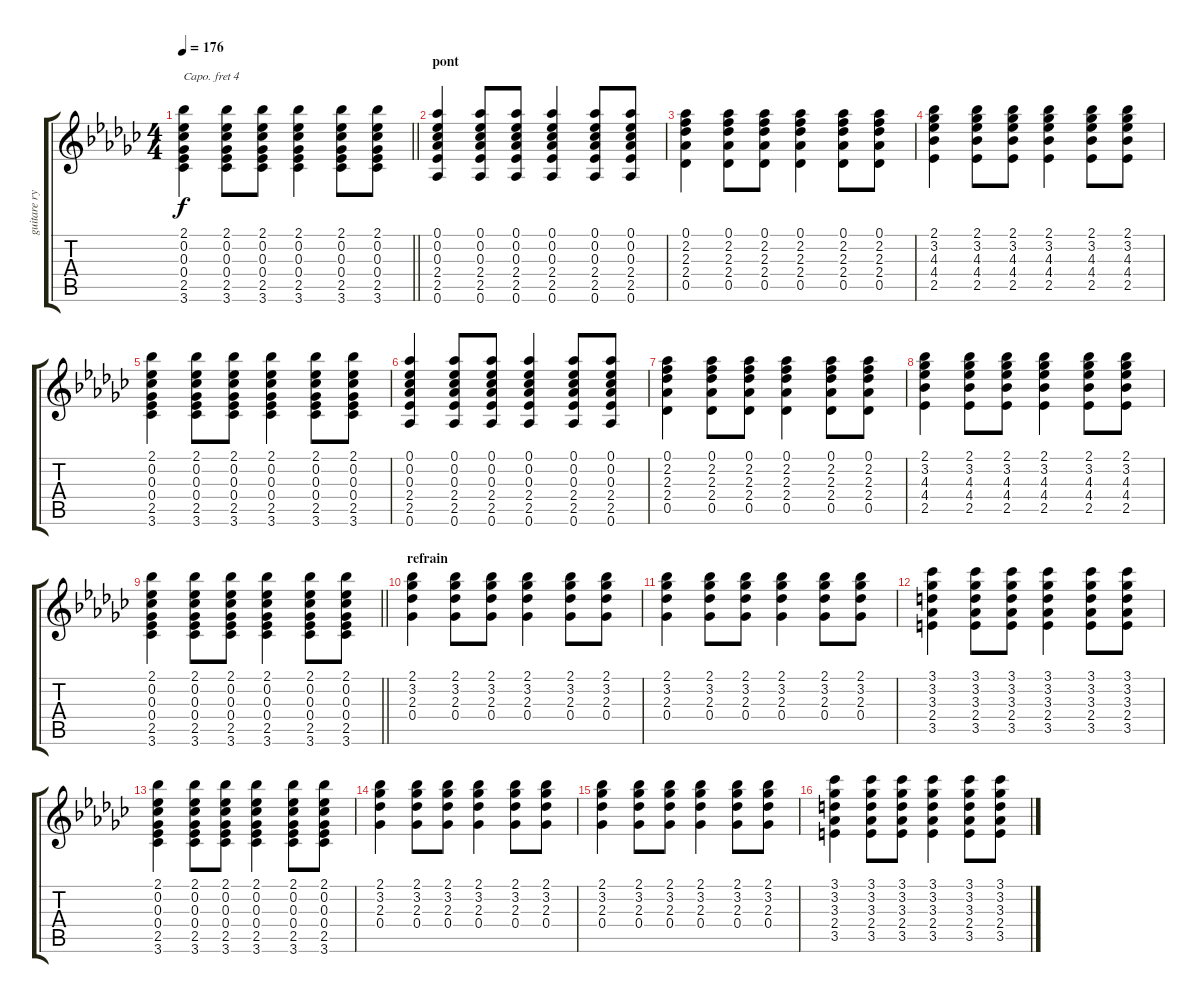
\track ("guitare rythmique" "guitare ry") {instrument electricguitarclean}
\staff {score tabs}
\capo 4
\tuning (E4 B3 G3 D3 A2 E2) {hide}
\ts (4 4)
\tempo 176
\clef g2
\barLineRight lightlight
\ks gb
(2.1 0.2 0.3 0.4 2.5 3.6).4{dy f} (2.1 0.2 0.3 0.4 2.5 3.6).8 (2.1 0.2 0.3 0.4 2.5 3.6).8 (2.1 0.2 0.3 0.4 2.5 3.6).4 (2.1 0.2 0.3 0.4 2.5 3.6).8 (2.1 0.2 0.3 0.4 2.5 3.6).8 |
\section ("" "pont")
(0.1 0.2 0.3 2.4 2.5 0.6).4 (0.1 0.2 0.3 2.4 2.5 0.6).8 (0.1 0.2 0.3 2.4 2.5 0.6).8 (0.1 0.2 0.3 2.4 2.5 0.6).4 (0.1 0.2 0.3 2.4 2.5 0.6).8 (0.1 0.2 0.3 2.4 2.5 0.6).8 |
(0.1 2.2 2.3 2.4 0.5).4 (0.1 2.2 2.3 2.4 0.5).8 (0.1 2.2 2.3 2.4 0.5).8 (0.1 2.2 2.3 2.4 0.5).4 (0.1 2.2 2.3 2.4 0.5).8 (0.1 2.2 2.3 2.4 0.5).8 |
(2.1 3.2 4.3 4.4 2.5).4 (2.1 3.2 4.3 4.4 2.5).8 (2.1 3.2 4.3 4.4 2.5).8 (2.1 3.2 4.3 4.4 2.5).4 (2.1 3.2 4.3 4.4 2.5).8 (2.1 3.2 4.3 4.4 2.5).8 |
(2.1 0.2 0.3 0.4 2.5 3.6).4 (2.1 0.2 0.3 0.4 2.5 3.6).8 (2.1 0.2 0.3 0.4 2.5 3.6).8 (2.1 0.2 0.3 0.4 2.5 3.6).4 (2.1 0.2 0.3 0.4 2.5 3.6).8 (2.1 0.2 0.3 0.4 2.5 3.6).8 |
(0.1 0.2 0.3 2.4 2.5 0.6).4 (0.1 0.2 0.3 2.4 2.5 0.6).8 (0.1 0.2 0.3 2.4 2.5 0.6).8 (0.1 0.2 0.3 2.4 2.5 0.6).4 (0.1 0.2 0.3 2.4 2.5 0.6).8 (0.1 0.2 0.3 2.4 2.5 0.6).8 |
(0.1 2.2 2.3 2.4 0.5).4 (0.1 2.2 2.3 2.4 0.5).8 (0.1 2.2 2.3 2.4 0.5).8 (0.1 2.2 2.3 2.4 0.5).4 (0.1 2.2 2.3 2.4 0.5).8 (0.1 2.2 2.3 2.4 0.5).8 |
(2.1 3.2 4.3 4.4 2.5).4 (2.1 3.2 4.3 4.4 2.5).8 (2.1 3.2 4.3 4.4 2.5).8 (2.1 3.2 4.3 4.4 2.5).4 (2.1 3.2 4.3 4.4 2.5).8 (2.1 3.2 4.3 4.4 2.5).8 |
\barLineRight lightlight
(2.1 0.2 0.3 0.4 2.5 3.6).4 (2.1 0.2 0.3 0.4 2.5 3.6).8 (2.1 0.2 0.3 0.4 2.5 3.6).8 (2.1 0.2 0.3 0.4 2.5 3.6).4 (2.1 0.2 0.3 0.4 2.5 3.6).8 (2.1 0.2 0.3 0.4 2.5 3.6).8 |
\section ("" "refrain")
(2.1 3.2 2.3 0.4).4 (2.1 3.2 2.3 0.4).8 (2.1 3.2 2.3 0.4).8 (2.1 3.2 2.3 0.4).4 (2.1 3.2 2.3 0.4).8 (2.1 3.2 2.3 0.4).8 |
(2.1 3.2 2.3 0.4).4 (2.1 3.2 2.3 0.4).8 (2.1 3.2 2.3 0.4).8 (2.1 3.2 2.3 0.4).4 (2.1 3.2 2.3 0.4).8 (2.1 3.2 2.3 0.4).8 |
(3.1 3.2 3.3 2.4 3.5).4 (3.1 3.2 3.3 2.4 3.5).8 (3.1 3.2 3.3 2.4 3.5).8 (3.1 3.2 3.3 2.4 3.5).4 (3.1 3.2 3.3 2.4 3.5).8 (3.1 3.2 3.3 2.4 3.5).8 |
(2.1 0.2 0.3 0.4 2.5 3.6).4 (2.1 0.2 0.3 0.4 2.5 3.6).8 (2.1 0.2 0.3 0.4 2.5 3.6).8 (2.1 0.2 0.3 0.4 2.5 3.6).4 (2.1 0.2 0.3 0.4 2.5 3.6).8 (2.1 0.2 0.3 0.4 2.5 3.6).8 |
(2.1 3.2 2.3 0.4).4 (2.1 3.2 2.3 0.4).8 (2.1 3.2 2.3 0.4).8 (2.1 3.2 2.3 0.4).4 (2.1 3.2 2.3 0.4).8 (2.1 3.2 2.3 0.4).8 |
(2.1 3.2 2.3 0.4).4 (2.1 3.2 2.3 0.4).8 (2.1 3.2 2.3 0.4).8 (2.1 3.2 2.3 0.4).4 (2.1 3.2 2.3 0.4).8 (2.1 3.2 2.3 0.4).8 |
(3.1 3.2 3.3 2.4 3.5).4 (3.1 3.2 3.3 2.4 3.5).8 (3.1 3.2 3.3 2.4 3.5).8 (3.1 3.2 3.3 2.4 3.5).4 (3.1 3.2 3.3 2.4 3.5).8 (3.1 3.2 3.3 2.4 3.5).8
